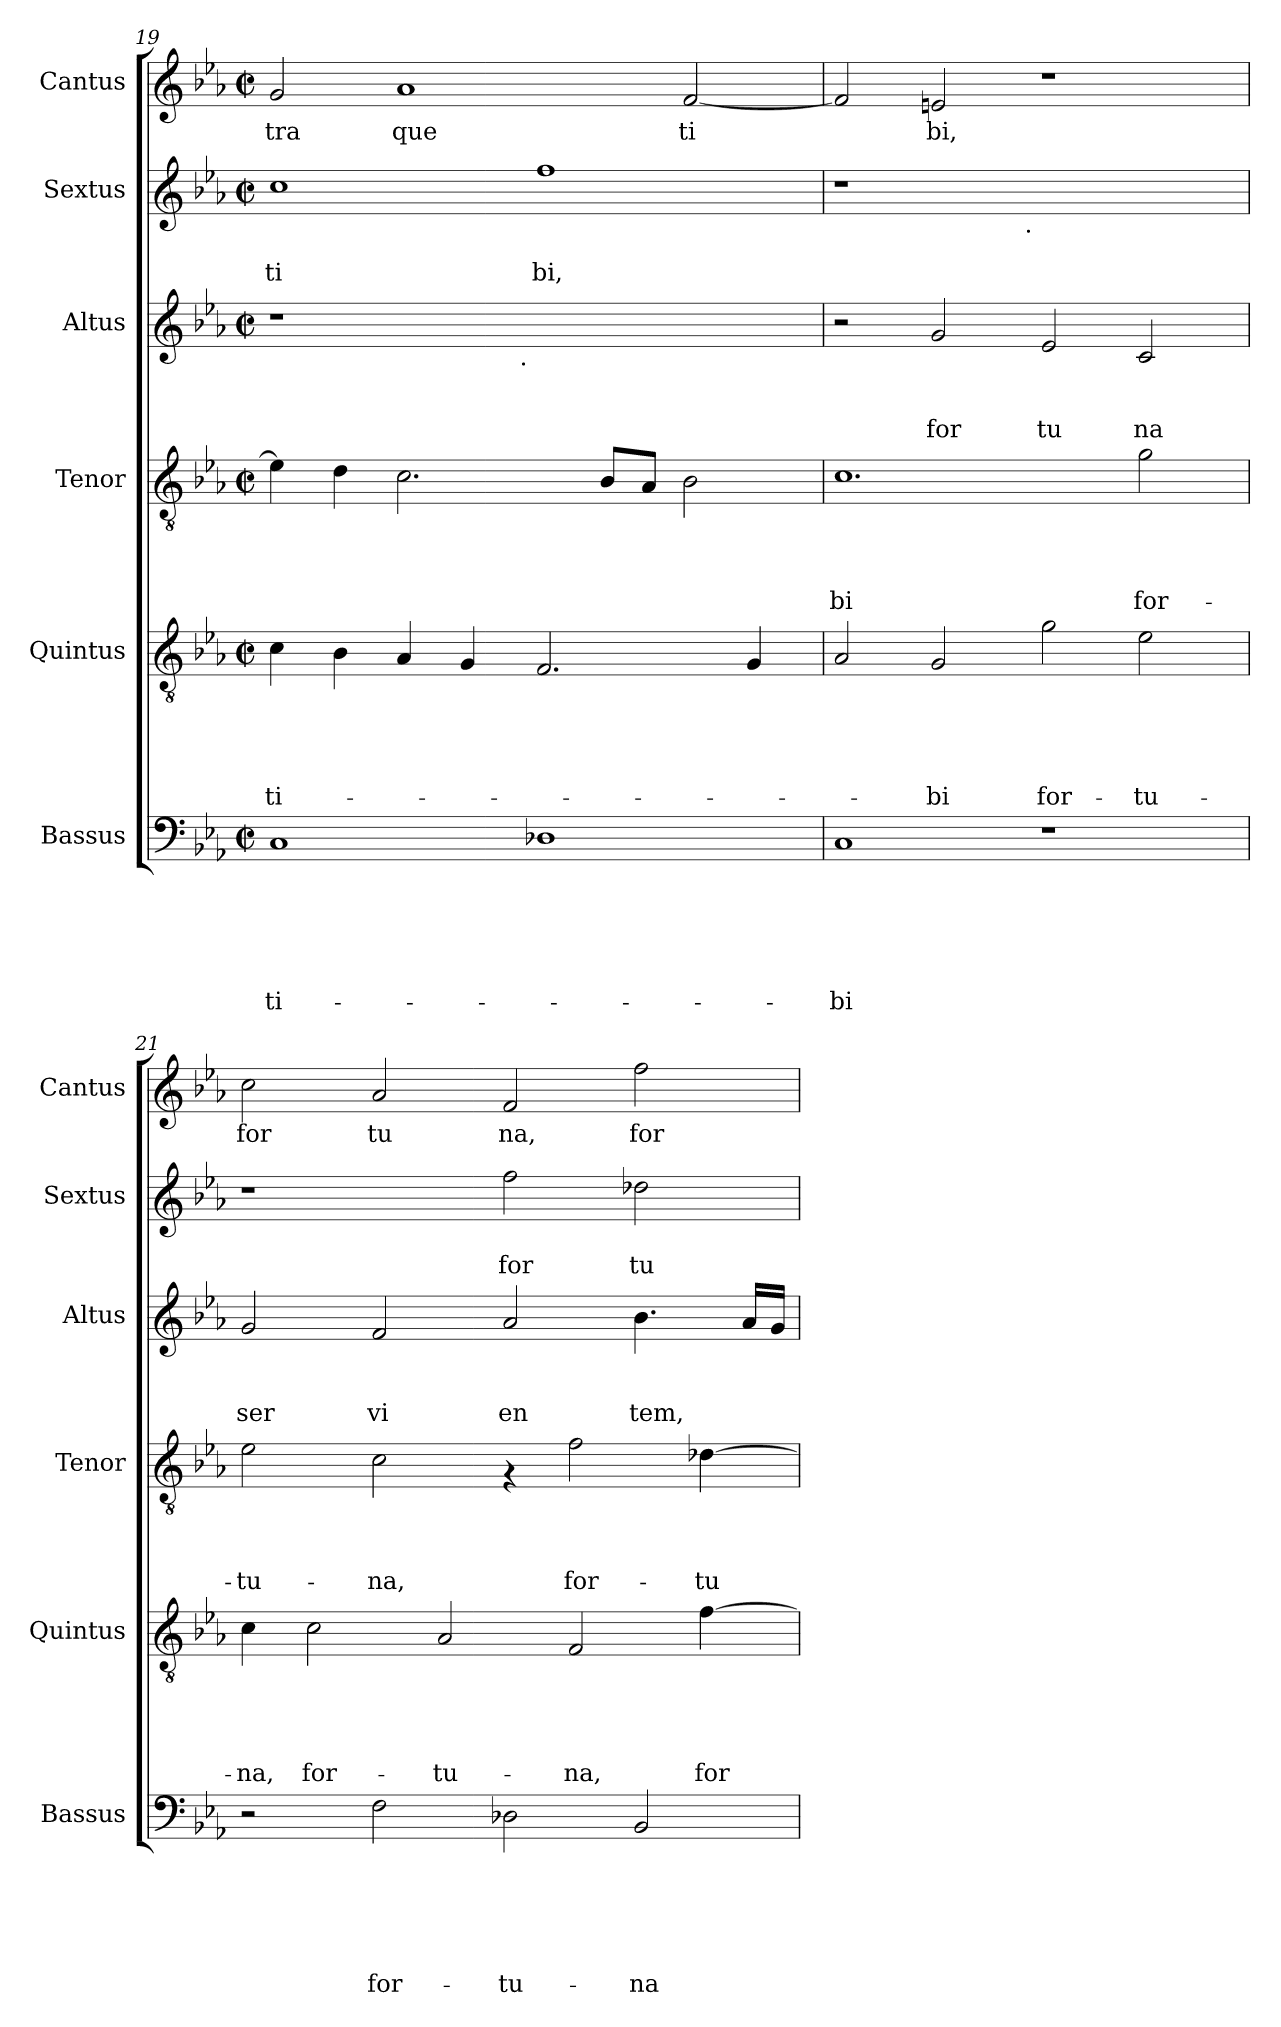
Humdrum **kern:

**kern	**text	**text	**text	**text	**text	**text	**kern	**text	**text	**text	**text	**text	**kern	**text	**text	**text	**text	**kern	**text	**text	**text	**kern	**text	**text	**kern	**text
*part6	*part6	*part6	*part6	*part6	*part6	*part6	*part5	*part5	*part5	*part5	*part5	*part5	*part4	*part4	*part4	*part4	*part4	*part3	*part3	*part3	*part3	*part2	*part2	*part2	*part1	*part1
*staff6	*staff6	*staff6	*staff6	*staff6	*staff6	*staff6	*staff5	*staff5	*staff5	*staff5	*staff5	*staff5	*staff4	*staff4	*staff4	*staff4	*staff4	*staff3	*staff3	*staff3	*staff3	*staff2	*staff2	*staff2	*staff1	*staff1
*I"Bassus	*	*	*	*	*	*	*I"Quintus	*	*	*	*	*	*I"Tenor	*	*	*	*	*I"Altus	*	*	*	*I"Sextus	*	*	*I"Cantus	*
*I'Bassus	*	*	*	*	*	*	*I'Quintus	*	*	*	*	*	*I'Tenor	*	*	*	*	*I'Altus	*	*	*	*I'Sextus	*	*	*I'Cantus	*
!!LO:PB:g=z
*clefF4	*	*	*	*	*	*	*clefGv2	*	*	*	*	*	*clefGv2	*	*	*	*	*clefG2	*	*	*	*clefG2	*	*	*clefG2	*
*k[b-e-a-]	*	*	*	*	*	*	*k[b-e-a-]	*	*	*	*	*	*k[b-e-a-]	*	*	*	*	*k[b-e-a-]	*	*	*	*k[b-e-a-]	*	*	*k[b-e-a-]	*
*E-:	*	*	*	*	*	*	*E-:	*	*	*	*	*	*E-:	*	*	*	*	*E-:	*	*	*	*E-:	*	*	*E-:	*
*M2/2	*	*	*	*	*	*	*M2/2	*	*	*	*	*	*M2/2	*	*	*	*	*M2/2	*	*	*	*M2/2	*	*	*M2/2	*
*met(c|)	*	*	*	*	*	*	*met(c|)	*	*	*	*	*	*met(c|)	*	*	*	*	*met(c|)	*	*	*	*met(c|)	*	*	*met(c|)	*
=19	=19	=19	=19	=19	=19	=19	=19	=19	=19	=19	=19	=19	=19	=19	=19	=19	=19	=19	=19	=19	=19	=19	=19	=19	=19	=19
!	!	!	!	!	!	!LO:LY:b	!	!	!	!	!	!LO:LY:b	!	!	!	!	!	!	!	!	!	!	!	!LO:LY:b	!	!LO:LY:b
*	*	*	*	*	*	*	*	*	*	*	*	*	*	*	*	*	*	*^	*	*	*	*	*	*	*	*
1C	.	.	.	.	.	ti-	4c\	.	.	.	.	ti-	4e-\]	.	.	.	.	1r	2ryy	.	.	.	1cc	.	ti	2g/	-tra
.	.	.	.	.	.	.	4B-\	.	.	.	.	.	4d\	.	.	.	.	.	.	.	.	.	.	.	.	.	.
!	!	!	!	!	!	!	!	!	!	!	!	!	!	!	!	!	!	!	!	!	!	!	!	!	!	!	!LO:LY:b
.	.	.	.	.	.	.	4A-/	.	.	.	.	.	2.c\	.	.	.	.	.	4...ryy	.	.	.	.	.	.	1a-	que
.	.	.	.	.	.	.	4G/	.	.	.	.	.	.	.	.	.	.	.	.	.	.	.	.	.	.	.	.
!	!	!	!	!	!	!	!	!	!	!	!	!	!	!	!	!	!	!	!LO:TX:b:t=.	!	!	!	!	!	!	!	!
.	.	.	.	.	.	.	.	.	.	.	.	.	.	.	.	.	.	.	1ryy	.	.	.	.	.	.	.	.
!	!	!	!	!	!	!	!	!	!	!	!	!	!	!	!	!	!	!	!	!	!	!	!	!	!LO:LY:b	!	!
1D-X	.	.	.	.	.	.	2.F/	.	.	.	.	.	.	.	.	.	.	1ryy	.	.	.	.	1ff	.	bi,	.	.
.	.	.	.	.	.	.	.	.	.	.	.	.	8B-/L	.	.	.	.	.	.	.	.	.	.	.	.	.	.
.	.	.	.	.	.	.	.	.	.	.	.	.	8A-/J	.	.	.	.	.	.	.	.	.	.	.	.	.	.
!	!	!	!	!	!	!	!	!	!	!	!	!	!	!	!	!	!	!	!	!	!	!	!	!	!	!	!LO:LY:b
.	.	.	.	.	.	.	.	.	.	.	.	.	2B-\	.	.	.	.	.	.	.	.	.	.	.	.	[<2f/	ti
.	.	.	.	.	.	.	4G/	.	.	.	.	.	.	.	.	.	.	.	.	.	.	.	.	.	.	.	.
.	.	.	.	.	.	.	.	.	.	.	.	.	.	.	.	.	.	.	32ryy	.	.	.	.	.	.	.	.
=20	=20	=20	=20	=20	=20	=20	=20	=20	=20	=20	=20	=20	=20	=20	=20	=20	=20	=20	=20	=20	=20	=20	=20	=20	=20	=20	=20
!	!	!	!	!	!	!LO:LY:b	!	!	!	!	!	!	!	!	!	!	!LO:LY:b	!	!	!	!	!	!	!	!	!	!
*	*	*	*	*	*	*	*	*	*	*	*	*	*	*	*	*	*	*v	*v	*	*	*	*^	*	*	*	*
1C	.	.	.	.	.	-bi	2A-/	.	.	.	.	.	1.c	.	.	.	bi	2r	.	.	.	1r	2ryy	.	.	2f/]	.
!	!	!	!	!	!	!	!	!	!	!	!	!LO:LY:b	!	!	!	!	!	!	!	!	!LO:LY:b	!	!	!	!	!	!LO:LY:b
.	.	.	.	.	.	.	2G/	.	.	.	.	-bi	.	.	.	.	.	2g/	.	.	for	.	4...ryy	.	.	2en/	bi,
!	!	!	!	!	!	!	!	!	!	!	!	!	!	!	!	!	!	!	!	!	!	!	!LO:TX:b:t=.	!	!	!	!
.	.	.	.	.	.	.	.	.	.	.	.	.	.	.	.	.	.	.	.	.	.	.	1ryy	.	.	.	.
!	!	!	!	!	!	!	!	!	!	!	!	!LO:LY:b	!	!	!	!	!	!	!	!	!LO:LY:b	!	!	!	!	!	!
1r	.	.	.	.	.	.	2g\	.	.	.	.	for-	.	.	.	.	.	2e-/	.	.	tu	1ryy	.	.	.	1r	.
!	!	!	!	!	!	!	!	!	!	!	!	!LO:LY:b	!	!	!	!	!LO:LY:b	!	!	!	!LO:LY:b	!	!	!	!	!	!
.	.	.	.	.	.	.	2e-\	.	.	.	.	-tu-	2g\	.	.	.	for-	2c/	.	.	na	.	.	.	.	.	.
.	.	.	.	.	.	.	.	.	.	.	.	.	.	.	.	.	.	.	.	.	.	.	32ryy	.	.	.	.
=21	=21	=21	=21	=21	=21	=21	=21	=21	=21	=21	=21	=21	=21	=21	=21	=21	=21	=21	=21	=21	=21	=21	=21	=21	=21	=21	=21
!	!	!	!	!	!	!	!	!	!	!	!	!LO:LY:b	!	!	!	!	!LO:LY:b	!	!	!	!LO:LY:b	!	!	!	!	!	!LO:LY:b
*	*	*	*	*	*	*	*	*	*	*	*	*	*	*	*	*	*	*	*	*	*	*v	*v	*	*	*	*
2r	.	.	.	.	.	.	4c\	.	.	.	.	-na,	2e-\	.	.	.	-tu-	2g/	.	.	ser	1r	.	.	2cc\	for
!	!	!	!	!	!	!	!	!	!	!	!	!LO:LY:b	!	!	!	!	!	!	!	!	!	!	!	!	!	!
.	.	.	.	.	.	.	2c\	.	.	.	.	for-	.	.	.	.	.	.	.	.	.	.	.	.	.	.
!	!	!	!	!	!	!LO:LY:b	!	!	!	!	!	!	!	!	!	!	!LO:LY:b	!	!	!	!LO:LY:b	!	!	!	!	!LO:LY:b
2F\	.	.	.	.	.	for-	.	.	.	.	.	.	2c\	.	.	.	-na,	2f/	.	.	vi	.	.	.	2a-/	tu
!	!	!	!	!	!	!	!	!	!	!	!	!LO:LY:b	!	!	!	!	!	!	!	!	!	!	!	!	!	!
.	.	.	.	.	.	.	2A-/	.	.	.	.	-tu-	.	.	.	.	.	.	.	.	.	.	.	.	.	.
!	!	!	!	!	!	!LO:LY:b	!	!	!	!	!	!	!	!	!	!	!	!	!	!	!LO:LY:b	!	!	!LO:LY:b	!	!LO:LY:b
2D-X\	.	.	.	.	.	-tu-	.	.	.	.	.	.	4rF	.	.	.	.	2a-/	.	.	en	2ff\	.	for	2f/	na,
!	!	!	!	!	!	!	!	!	!	!	!	!LO:LY:b	!	!	!	!	!LO:LY:b	!	!	!	!	!	!	!	!	!
.	.	.	.	.	.	.	2F/	.	.	.	.	-na,	2f\	.	.	.	for-	.	.	.	.	.	.	.	.	.
!	!	!	!	!	!	!LO:LY:b	!	!	!	!	!	!	!	!	!	!	!	!	!	!	!LO:LY:b	!	!	!LO:LY:b	!	!LO:LY:b
2BB-/	.	.	.	.	.	-na	.	.	.	.	.	.	.	.	.	.	.	4.b-\	.	.	tem,	2dd-X\	.	tu	2ff\	for
!	!	!	!	!	!	!	!	!	!	!	!	!LO:LY:b	!	!	!	!	!LO:LY:b	!	!	!	!	!	!	!	!	!
.	.	.	.	.	.	.	[>4f\	.	.	.	.	for-	[>4d-X\	.	.	.	-tu-	.	.	.	.	.	.	.	.	.
.	.	.	.	.	.	.	.	.	.	.	.	.	.	.	.	.	.	16a-/LL	.	.	.	.	.	.	.	.
.	.	.	.	.	.	.	.	.	.	.	.	.	.	.	.	.	.	16g/JJ	.	.	.	.	.	.	.	.
=	=	=	=	=	=	=	=	=	=	=	=	=	=	=	=	=	=	=	=	=	=	=	=	=	=	=
*-	*-	*-	*-	*-	*-	*-	*-	*-	*-	*-	*-	*-	*-	*-	*-	*-	*-	*-	*-	*-	*-	*-	*-	*-	*-	*-
